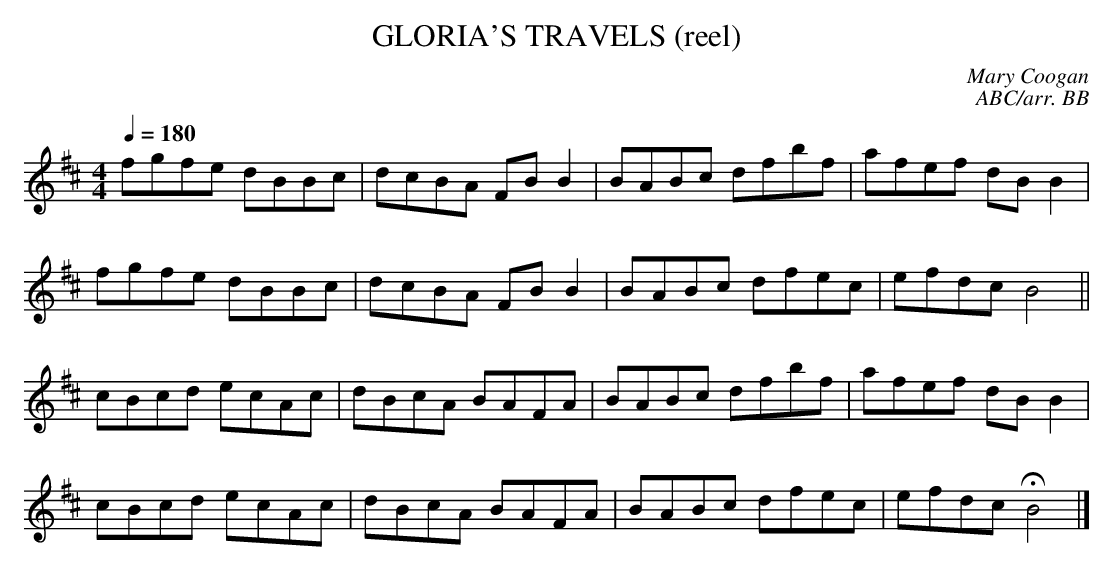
X:1
T:GLORIA'S TRAVELS (reel)
C:Mary Coogan
C:ABC/arr. BB
Q:1/4=180
L:1/8
M:4/4
K:Bm
fgfe dBBc|dcBA FB B2|BABc dfbf|afef dB B2|
fgfe dBBc|dcBA FB B2|BABc dfec|efdc B4||
cBcd ecAc|dBcA BAFA|BABc dfbf|afef dB B2|
cBcd ecAc|dBcA BAFA|BABc dfec|efdc HB4|]
